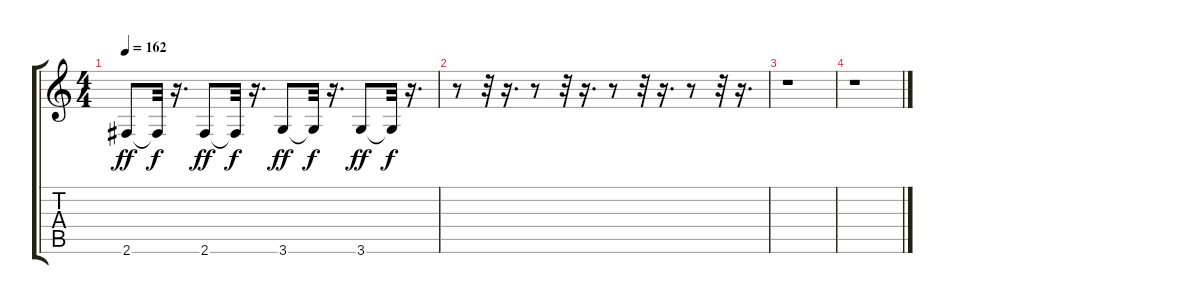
\track "" {instrument fretlessbass}
\staff {score tabs}
\tuning (E4 B3 G3 D3 A2 E2) {hide}
\ts (4 4)
\tempo 162
\clef g2
\ks c
2.6.8{dy ff} 2.6{t}.32{dy f} r.16{d} 2.6.8{dy ff} 2.6{t}.32{dy f} r.16{d} 3.6.8{dy ff} 3.6{t}.32{dy f} r.16{d} 3.6.8{dy ff} 3.6{t}.32{dy f} r.16{d} |
r.8 r.32 r.16{d} r.8 r.32 r.16{d} r.8 r.32 r.16{d} r.8 r.32 r.16{d} |
r.1 |
r.1
